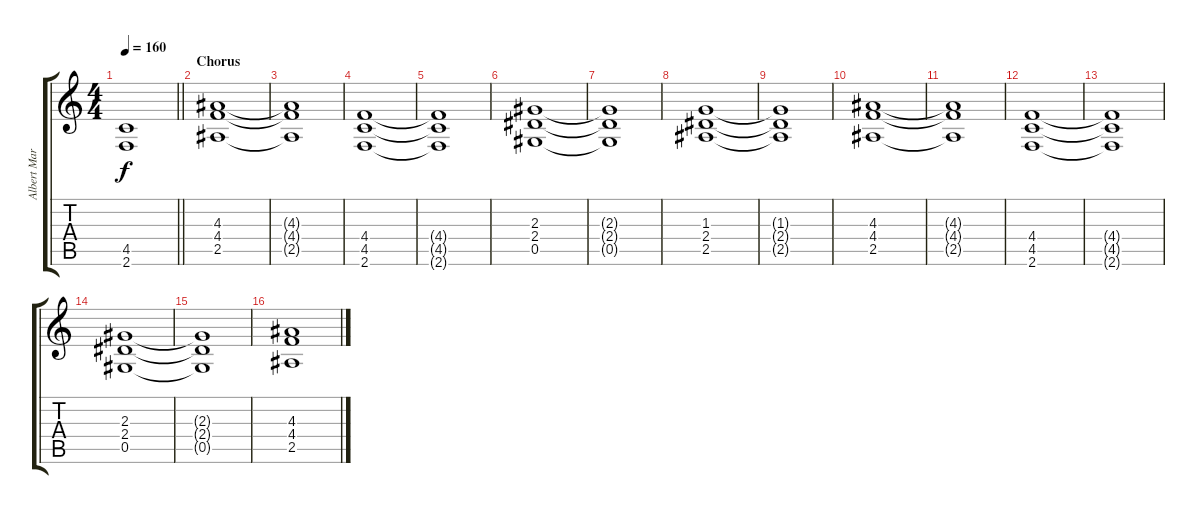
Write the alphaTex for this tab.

\track ("Albert Maroto" "Albert Mar") {instrument overdrivenguitar}
\staff {score tabs}
\tuning (Eb4 Bb3 Gb3 Db3 Ab2 Eb2) {hide}
\ts (4 4)
\tempo 160
\clef g2
\barLineRight lightlight
\ks c
(4.5 2.6).1{dy f} |
\section ("" "Chorus")
(4.3 4.4 2.5).1 |
(4.3{t} 4.4{t} 2.5{t}).1 |
(4.4 4.5 2.6).1 |
(4.4{t} 4.5{t} 2.6{t}).1 |
(2.3 2.4 0.5).1 |
(2.3{t} 2.4{t} 0.5{t}).1 |
(1.3 2.4 2.5).1 |
(1.3{t} 2.4{t} 2.5{t}).1 |
(4.3 4.4 2.5).1 |
(4.3{t} 4.4{t} 2.5{t}).1 |
(4.4 4.5 2.6).1 |
(4.4{t} 4.5{t} 2.6{t}).1 |
(2.3 2.4 0.5).1 |
(2.3{t} 2.4{t} 0.5{t}).1 |
(4.3 4.4 2.5).1
